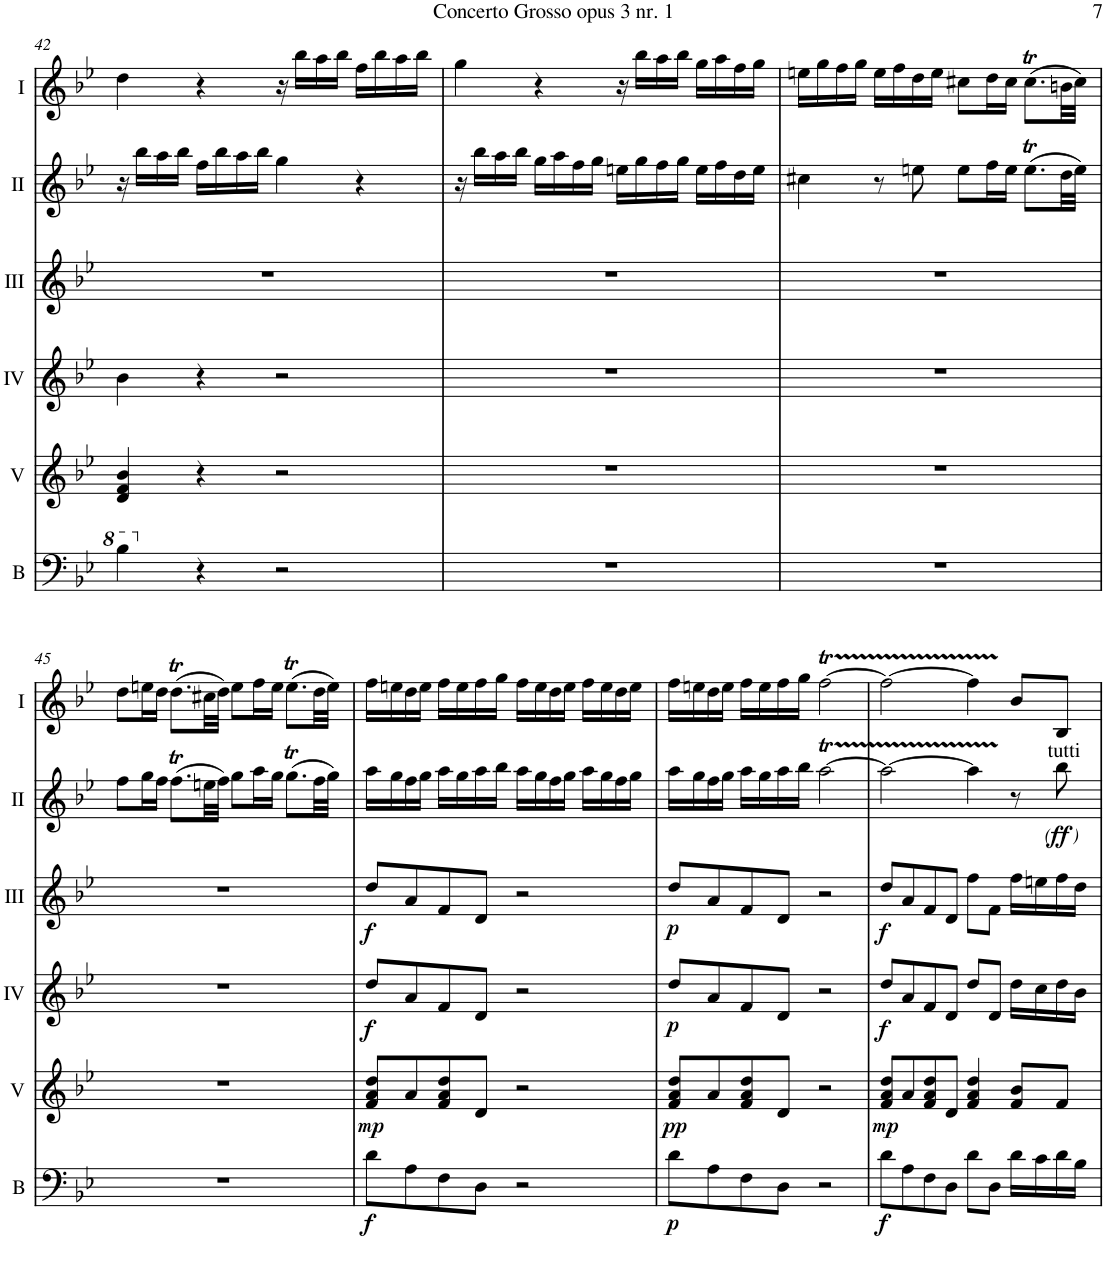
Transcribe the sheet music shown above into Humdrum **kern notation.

**kern	**dynam	**kern	**dynam	**kern	**dynam	**kern	**dynam	**kern	**dynam	**kern
*part6	*part6	*part5	*part5	*part4	*part4	*part3	*part3	*part2	*part2	*part1
*staff6	*staff6	*staff5	*staff5	*staff4	*staff4	*staff3	*staff3	*staff2	*staff2	*staff1
*I"Bass	*	*I"Acc. 5	*	*I"Acc. 4	*	*I"Acc. 3	*	*I"Acc. 2	*	*I"Acc. 1
*I'B	*	*	*	*	*	*	*	*	*	*
!!LO:PB:g=z
*clefF4	*	*clefG2	*	*clefG2	*	*clefG2	*	*clefG2	*	*clefG2
*Trd7c12	*	*	*	*Trd7c12	*	*	*	*	*	*
*k[b-e-]	*	*k[b-e-]	*	*k[b-e-]	*	*k[b-e-]	*	*k[b-e-]	*	*k[b-e-]
*M2/2	*	*M2/2	*	*M2/2	*	*M2/2	*	*M2/2	*	*M2/2
*met(c|)	*	*met(c|)	*	*met(c|)	*	*met(c|)	*	*met(c|)	*	*met(c|)
=42	=42	=42	=42	=42	=42	=42	=42	=42	=42	=42
4b-\	.	4d/ 4f/ 4b-/	.	4b-\	.	1r	.	16r	.	4dd\
.	.	.	.	.	.	.	.	16bb-\LL	.	.
.	.	.	.	.	.	.	.	16aa\	.	.
.	.	.	.	.	.	.	.	16bb-\JJ	.	.
4r	.	4r	.	4r	.	.	.	16ff\LL	.	4r
.	.	.	.	.	.	.	.	16bb-\	.	.
.	.	.	.	.	.	.	.	16aa\	.	.
.	.	.	.	.	.	.	.	16bb-\JJ	.	.
2r	.	2r	.	2r	.	.	.	4gg\	.	16r
.	.	.	.	.	.	.	.	.	.	16bb-\LL
.	.	.	.	.	.	.	.	.	.	16aa\
.	.	.	.	.	.	.	.	.	.	16bb-\JJ
.	.	.	.	.	.	.	.	4r	.	16ff\LL
.	.	.	.	.	.	.	.	.	.	16bb-\
.	.	.	.	.	.	.	.	.	.	16aa\
.	.	.	.	.	.	.	.	.	.	16bb-\JJ
=43	=43	=43	=43	=43	=43	=43	=43	=43	=43	=43
1r	.	1r	.	1r	.	1r	.	16r	.	4gg\
.	.	.	.	.	.	.	.	16bb-\LL	.	.
.	.	.	.	.	.	.	.	16aa\	.	.
.	.	.	.	.	.	.	.	16bb-\JJ	.	.
.	.	.	.	.	.	.	.	16gg\LL	.	4r
.	.	.	.	.	.	.	.	16aa\	.	.
.	.	.	.	.	.	.	.	16ff\	.	.
.	.	.	.	.	.	.	.	16gg\JJ	.	.
.	.	.	.	.	.	.	.	16een\LL	.	16r
.	.	.	.	.	.	.	.	16gg\	.	16bb-\LL
.	.	.	.	.	.	.	.	16ff\	.	16aa\
.	.	.	.	.	.	.	.	16gg\JJ	.	16bb-\JJ
.	.	.	.	.	.	.	.	16ee\LL	.	16gg\LL
.	.	.	.	.	.	.	.	16ff\	.	16aa\
.	.	.	.	.	.	.	.	16dd\	.	16ff\
.	.	.	.	.	.	.	.	16ee\JJ	.	16gg\JJ
=44	=44	=44	=44	=44	=44	=44	=44	=44	=44	=44
1r	.	1r	.	1r	.	1r	.	4cc#X\	.	16een\LL
.	.	.	.	.	.	.	.	.	.	16gg\
.	.	.	.	.	.	.	.	.	.	16ff\
.	.	.	.	.	.	.	.	.	.	16gg\JJ
.	.	.	.	.	.	.	.	8r	.	16ee\LL
.	.	.	.	.	.	.	.	.	.	16ff\
.	.	.	.	.	.	.	.	8een\	.	16dd\
.	.	.	.	.	.	.	.	.	.	16ee\JJ
.	.	.	.	.	.	.	.	8ee\L	.	8cc#X\L
.	.	.	.	.	.	.	.	16ff\L	.	16dd\L
.	.	.	.	.	.	.	.	16ee\JJ	.	16cc#\JJ
.	.	.	.	.	.	.	.	(8.eet\L	.	(8.cc#t\L
.	.	.	.	.	.	.	.	32dd\LL	.	32bn\LL
.	.	.	.	.	.	.	.	32ee\JJJ)	.	32cc#\JJJ)
!!LO:LB:g=z
=45	=45	=45	=45	=45	=45	=45	=45	=45	=45	=45
1r	.	1r	.	1r	.	1r	.	8ff\L	.	8dd\L
.	.	.	.	.	.	.	.	16gg\L	.	16een\L
.	.	.	.	.	.	.	.	16ff\JJ	.	16dd\JJ
.	.	.	.	.	.	.	.	(8.ffT\L	.	(8.ddt\L
.	.	.	.	.	.	.	.	32een\LL	.	32cc#X\LL
.	.	.	.	.	.	.	.	32ff\JJJ)	.	32dd\JJJ)
.	.	.	.	.	.	.	.	8gg\L	.	8ee\L
.	.	.	.	.	.	.	.	16aa\L	.	16ff\L
.	.	.	.	.	.	.	.	16gg\JJ	.	16ee\JJ
.	.	.	.	.	.	.	.	(8.ggT\L	.	(8.eet\L
.	.	.	.	.	.	.	.	32ff\LL	.	32dd\LL
.	.	.	.	.	.	.	.	32gg\JJJ)	.	32ee\JJJ)
=46	=46	=46	=46	=46	=46	=46	=46	=46	=46	=46
!	!LO:DY:b	!	!LO:DY:b	!	!LO:DY:b	!	!LO:DY:b	!	!	!
8d\L	f	8f/ 8a/ 8dd/L	mp	8dd/L	f	8dd/L	f	16aa\LL	.	16ff\LL
.	.	.	.	.	.	.	.	16gg\	.	16een\
8A\	.	8a/	.	8a/	.	8a/	.	16ff\	.	16dd\
.	.	.	.	.	.	.	.	16gg\JJ	.	16ee\JJ
8F\	.	8f/ 8a/ 8dd/	.	8f/	.	8f/	.	16aa\LL	.	16ff\LL
.	.	.	.	.	.	.	.	16gg\	.	16ee\
8D\J	.	8d/J	.	8d/J	.	8d/J	.	16aa\	.	16ff\
.	.	.	.	.	.	.	.	16bb-\JJ	.	16gg\JJ
2r	.	2r	.	2r	.	2r	.	16aa\LL	.	16ff\LL
.	.	.	.	.	.	.	.	16gg\	.	16ee\
.	.	.	.	.	.	.	.	16ff\	.	16dd\
.	.	.	.	.	.	.	.	16gg\JJ	.	16ee\JJ
.	.	.	.	.	.	.	.	16aa\LL	.	16ff\LL
.	.	.	.	.	.	.	.	16gg\	.	16ee\
.	.	.	.	.	.	.	.	16ff\	.	16dd\
.	.	.	.	.	.	.	.	16gg\JJ	.	16ee\JJ
=47	=47	=47	=47	=47	=47	=47	=47	=47	=47	=47
!	!LO:DY:b	!	!LO:DY:b	!	!LO:DY:b	!	!LO:DY:b	!	!	!
8d\L	p	8f/ 8a/ 8dd/L	pp	8dd/L	p	8dd/L	p	16aa\LL	.	16ff\LL
.	.	.	.	.	.	.	.	16gg\	.	16een\
8A\	.	8a/	.	8a/	.	8a/	.	16ff\	.	16dd\
.	.	.	.	.	.	.	.	16gg\JJ	.	16ee\JJ
8F\	.	8f/ 8a/ 8dd/	.	8f/	.	8f/	.	16aa\LL	.	16ff\LL
.	.	.	.	.	.	.	.	16gg\	.	16ee\
8D\J	.	8d/J	.	8d/J	.	8d/J	.	16aa\	.	16ff\
.	.	.	.	.	.	.	.	16bb-\JJ	.	16gg\JJ
2r	.	2r	.	2r	.	2r	.	[2aat\	.	[2ffT\
=48	=48	=48	=48	=48	=48	=48	=48	=48	=48	=48
!	!LO:DY:b	!	!LO:DY:b	!	!LO:DY:b	!	!LO:DY:b	!	!	!
8d\L	f	8f/ 8a/ 8dd/L	mp	8dd/L	f	8dd/L	f	2aa\_	.	2ff\_
8A\	.	8a/	.	8a/	.	8a/	.	.	.	.
8F\	.	8f/ 8a/ 8dd/	.	8f/	.	8f/	.	.	.	.
8D\J	.	8d/J	.	8d/J	.	8d/J	.	.	.	.
8d\L	.	4f/ 4a/ 4dd/	.	8dd/L	.	8ff\L	.	4aaTTT\]	.	4ffTTT\]
8D\J	.	.	.	8d/J	.	8f\J	.	.	.	.
16d\LL	.	8f/ 8b-/L	.	16dd\LL	.	16ff\LL	.	8r	.	8b-/L
16c\	.	.	.	16cc\	.	16een\	.	.	.	.
!	!	!	!	!	!	!	!	!LO:TX:a:t=tutti	!	!
!	!	!	!	!	!	!	!	!	!LO:DY:b	!
!	!	!	!	!	!	!	!	!	!LO:DY:n=1:b	!
!	!	!	!	!	!	!	!	!	!LO:DY:n=2:b	!
16d\	.	8f/J	.	16dd\	.	16ff\	.	8bb-\	other-dynamics ff other-dynamics	8B-/J
16B-\JJ	.	.	.	16b-\JJ	.	16dd\JJ	.	.	.	.
=	=	=	=	=	=	=	=	=	=	=
*-	*-	*-	*-	*-	*-	*-	*-	*-	*-	*-
